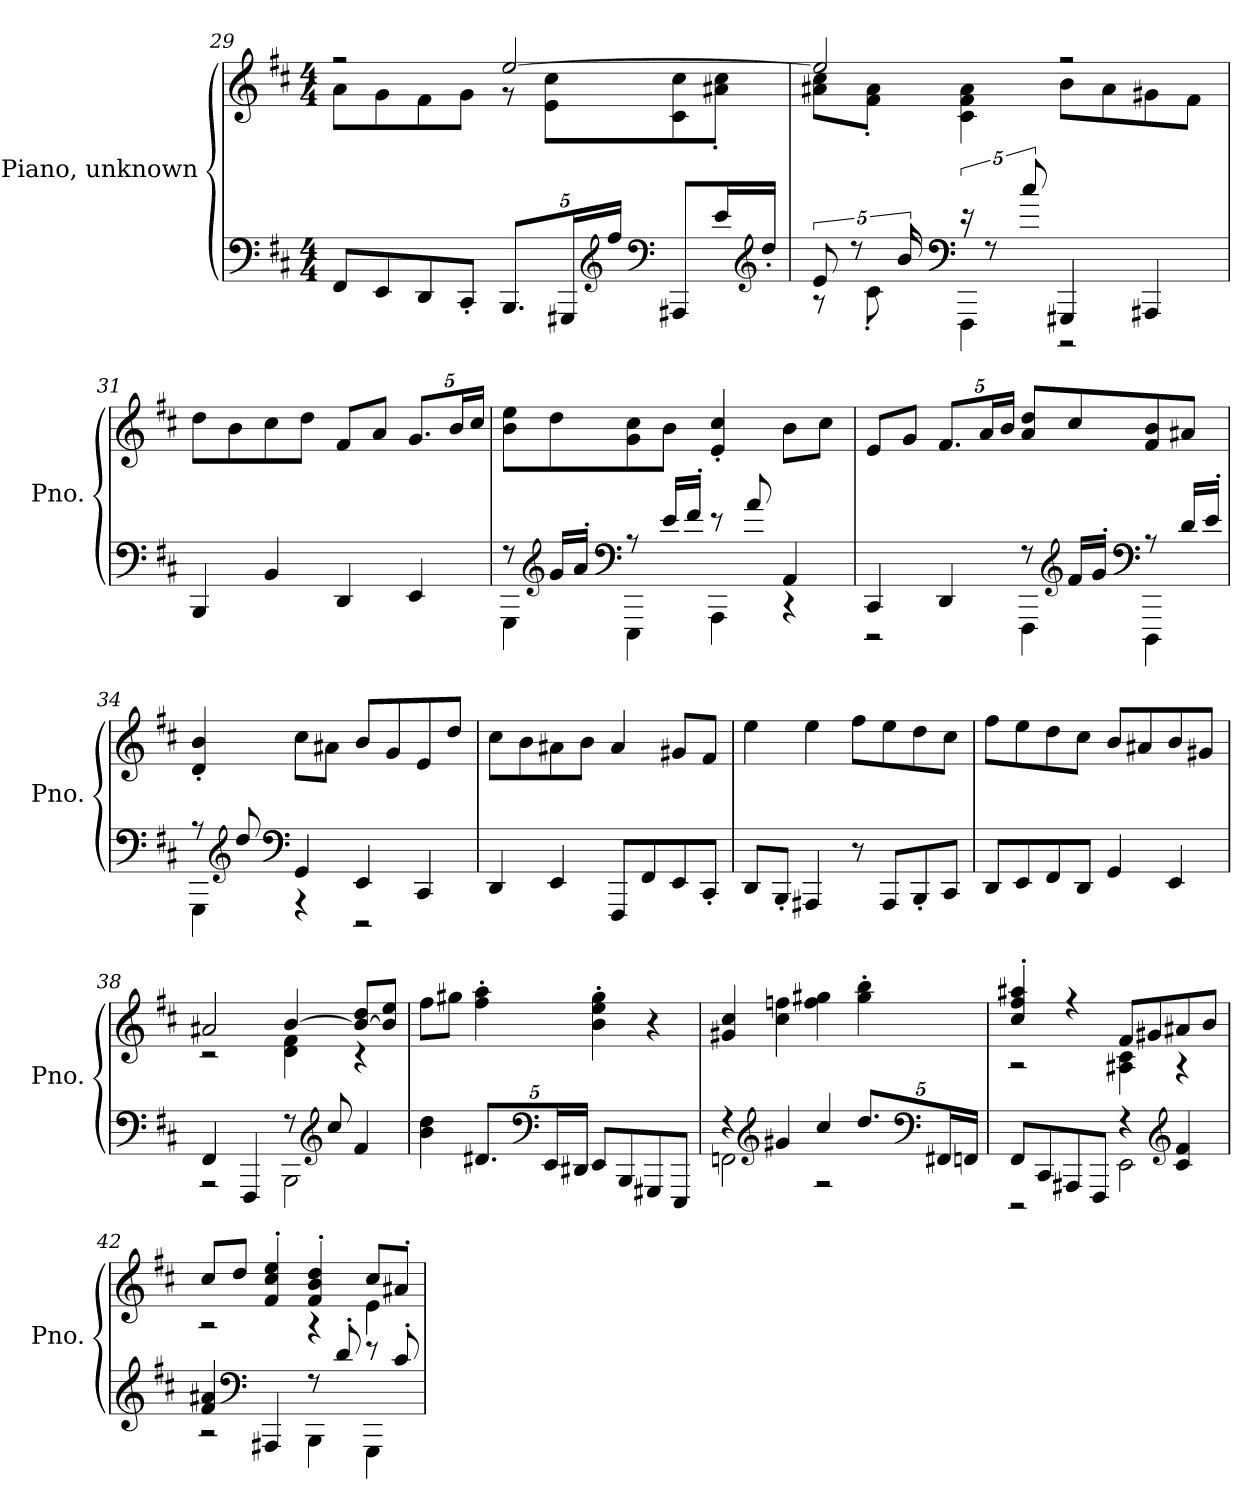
**kern	**kern
*part1	*part1
*staff2	*staff1
*I"Piano, unknown	*
*I'Pno.	*
!!LO:LB:g=z
*clefF4	*clefG2
*k[f#c#]	*k[f#c#]
*M4/4	*M4/4
=29	=29
*	*^
8FF#/L	2r	8a\L
8EE/	.	8g\
8DD/	.	8f#\
8CC#'/J	.	8g\J
*Xbrackettup	*	*
10.BBB/L	[2ee/	8r
.	.	8e\ 8cc#\L
20GGG#X/L	.	.
*clefG2	*	*
20ff#/JJ	.	.
*clefF4	*	*
8AAA#X/L	.	8c#\ 8cc#\
16e/L	.	8a#X\' 8cc#\'J
*clefG2	*	*
16dd'/JJ	.	.
=30	=30	=30
*brackettup	*	*
*^	*	*
10e/	8r	2ee/]	8a#X\ 8cc#\L
10r	.	.	.
.	8c#'\	.	8f#\' 8a#\'J
20b/	.	.	.
*clefF4	*	*	*
20r	4FFF#\	.	4c#\ 4f#\ 4a#\
10r	.	.	.
10cc#/	.	.	.
4GGG#X/	2r	2r	8b\L
.	.	.	8a#\
4AAA#X/	.	.	8g#X\
.	.	.	8f#\J
*v	*v	*	*
*	*v	*v
!!LO:LB:g=z
=31	=31
4BBB/	8dd\L
.	8b\
4BB/	8cc#\
.	8dd\J
4DD/	8f#/L
.	8a/J
*	*Xbrackettup
4EE/	10.g/L
.	20b/L
.	20cc#/JJ
=32	=32
*^	*
8r	4GGG\	8b\ 8ee\L
*clefG2	*	*
16g/LL	.	8dd\
16a'/JJ	.	.
*clefF4	*	*
8r	4EEE\	8g\ 8cc#\
16e/LL	.	8b\J
16f#'/JJ	.	.
8r	4AAA\	4e/' 4cc#/'
8a/	.	.
4AA/	4r	8b\L
.	.	8cc#\J
=33	=33	=33
4CC#/	2r	8e/L
.	.	8g/J
4DD/	.	10.f#/L
.	.	20a/L
.	.	20b/JJ
8r	4FFF#\	8a/ 8dd/L
*clefG2	*	*
16f#/LL	.	8cc#/
16g'/JJ	.	.
*clefF4	*	*
8r	4DDD\	8f#/ 8b/
16d/LL	.	8a#X/J
16e'/JJ	.	.
!!LO:PB:g=z
=34	=34	=34
8r	4GGG\	4d/' 4b/'
*clefG2	*	*
8dd/	.	.
*clefF4	*	*
4GG/	4r	8cc#\L
.	.	8a#X\J
4EE/	2r	8b/L
.	.	8g/
4CC#/	.	8e/
.	.	8dd/J
*v	*v	*
=35	=35
4DD/	8cc#\L
.	8b\
4EE/	8a#X\
.	8b\J
8FFF#/L	4a#/
8FF#/	.
8EE/	8g#X/L
8CC#'/J	8f#/J
=36	=36
8DD/L	4ee\
8BBB'/J	.
4AAA#X/	4ee\
8r	8ff#\L
8AAA#/L	8ee\
8BBB'/	8dd\
8CC#/J	8cc#\J
=37	=37
8DD/L	8ff#\L
8EE/	8ee\
8FF#/	8dd\
8DD/J	8cc#\J
4GG/	8b/L
.	8a#X/
4EE/	8b/
.	8g#X/J
!!LO:LB:g=z
=38	=38
*^	*^
4FF#/	2r	2a#X/	2r
4FFF#/	.	.	.
8r	2BBB\	[4b/	4d\ 4f#\
*clefG2	*	*	*
8cc#/	.	.	.
4f#/	.	8b/_ 8dd/L	4r
.	.	8b/] 8ee/J	.
*v	*v	*	*
*	*v	*v
=39	=39
4b\ 4dd\	8ff#\L
.	8gg#X\J
*Xbrackettup	*
10.d#X/L	4ff#\' 4aa\'
*clefF4	*
20EE/L	.
20DD#X/JJ	.
8EE/L	4b\' 4ee\' 4gg#\'
8BBB/	.
8GGG#X/	4r
8EEE/J	.
=40	=40
*^	*
4r	2FFn\	4g#X/ 4cc#/
*clefG2	*	*
4g#X/	.	4cc#\ 4ffn\
4cc#/	2r	4ff\ 4gg#X\
10.dd/L	.	4gg#\' 4bb\'
*clefF4	*	*
20FF#X/L	.	.
20FFn/JJ	.	.
!!LO:LB:g=z
=41	=41	=41
*	*	*^
8FF#/L	2r	4cc#/' 4ff#/' 4aa#X/'	2r
8CC#/	.	.	.
8AAA#X/	.	4r	.
8FFF#/J	.	.	.
4r	2EE\	8f#/L	4A#X\ 4c#\
.	.	8g#X/	.
*clefG2	*	*	*
4c#/ 4f#/	.	8a#X/	4r
.	.	8b/J	.
=42	=42	=42	=42
4f#/ 4a#X/	2r	8cc#/L	2r
.	.	8dd/J	.
*clefF4	*	*	*
4AAA#X/	.	4f#/' 4cc#/' 4ee/'	.
8r	4BBB\	4f#/' 4b/' 4dd/'	4r
8d'/	.	.	.
8r	4GGG\	8cc#/L	4e\
8c#'/	.	8a#X'/J	.
*v	*v	*	*
*	*v	*v
=	=
*-	*-
